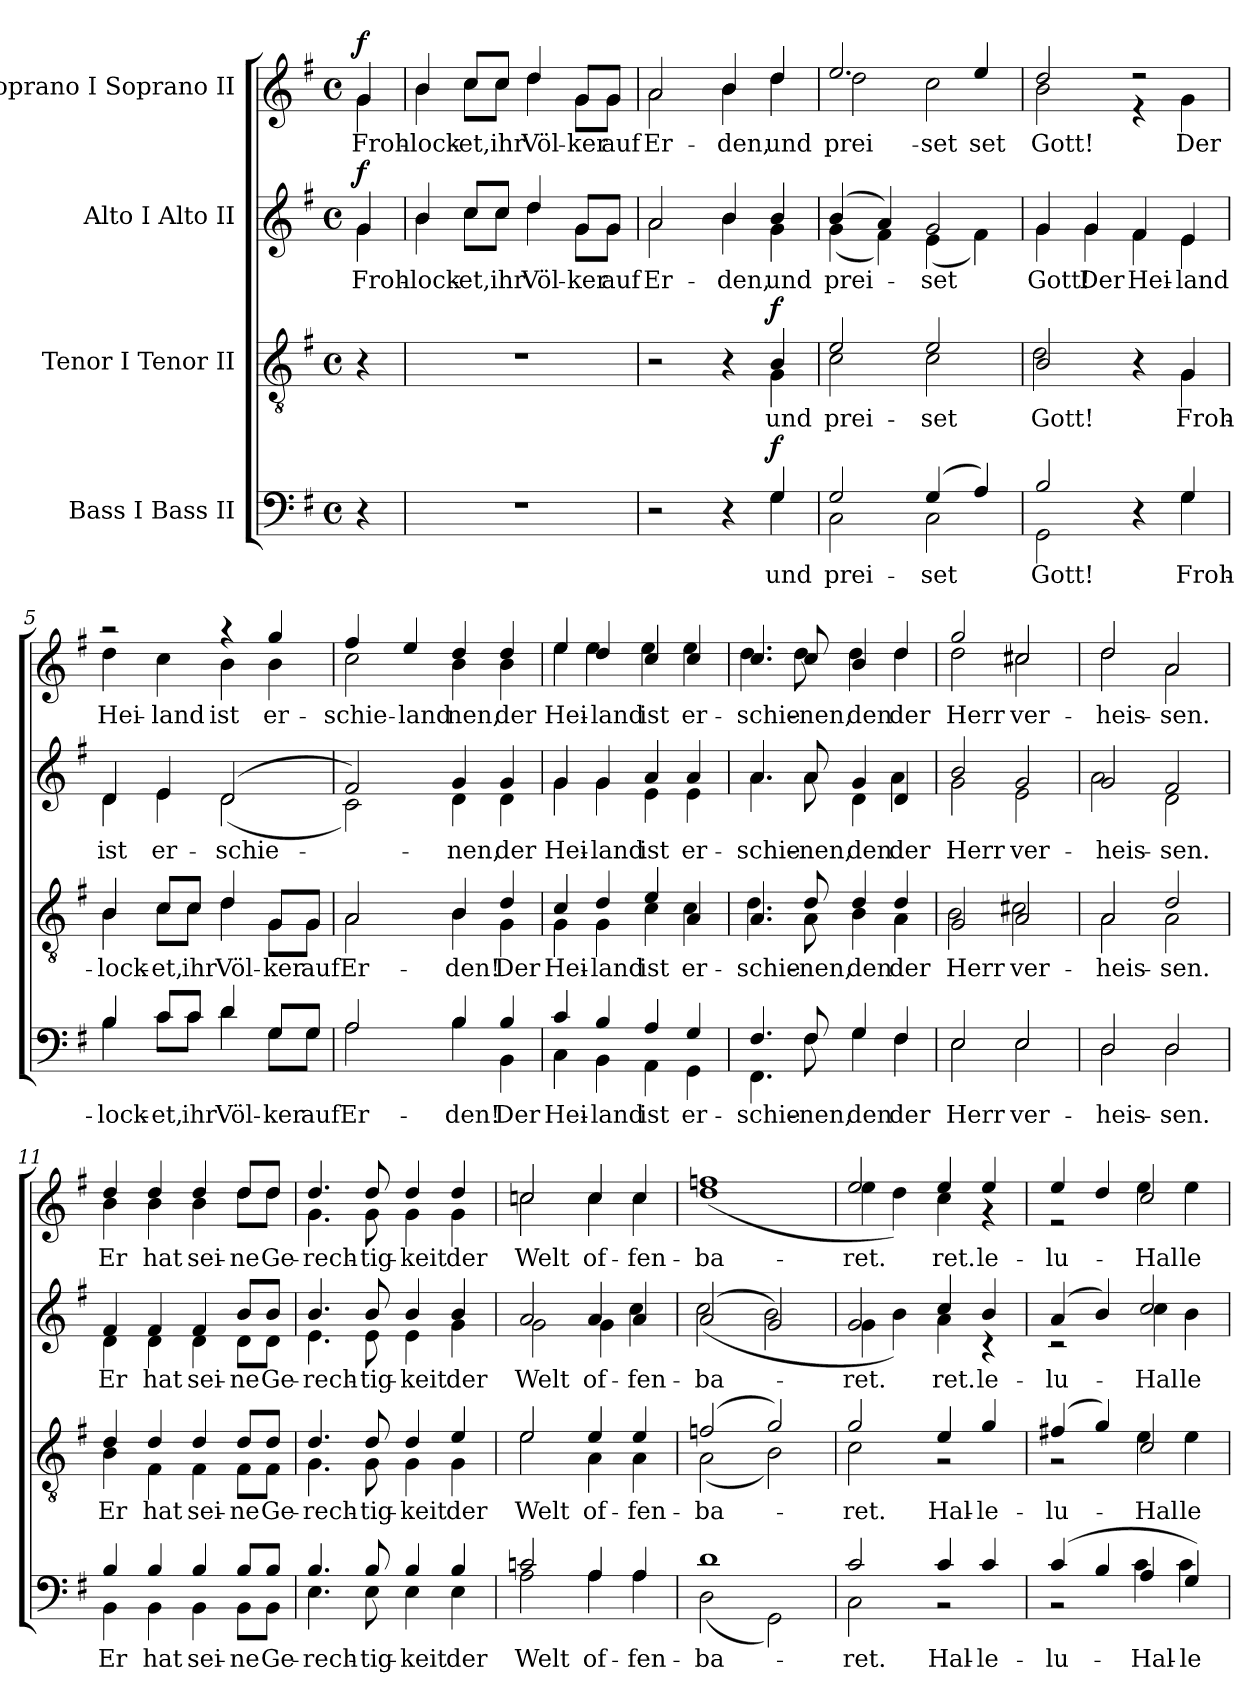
**kern	**text	**dynam	**kern	**text	**dynam	**kern	**text	**dynam	**kern	**text	**dynam
*part4	*part4	*part4	*part3	*part3	*part3	*part2	*part2	*part2	*part1	*part1	*part1
*staff4	*staff4	*staff4	*staff3	*staff3	*staff3	*staff2	*staff2	*staff2	*staff1	*staff1	*staff1
*I"Bass I Bass II	*	*	*I"Tenor I Tenor II	*	*	*I"Alto I Alto II	*	*	*I"Soprano I Soprano II	*	*
*clefF4	*	*	*clefGv2	*	*	*clefG2	*	*	*clefG2	*	*
*k[f#]	*	*	*k[f#]	*	*	*k[f#]	*	*	*k[f#]	*	*
*G:	*	*	*G:	*	*	*G:	*	*	*G:	*	*
*M4/4	*	*	*M4/4	*	*	*M4/4	*	*	*M4/4	*	*
*met(c)	*	*	*met(c)	*	*	*met(c)	*	*	*met(c)	*	*
*MM106	*	*	*MM106	*	*	*MM106	*	*	*MM106	*	*
=	=	=	=	=	=	=	=	=	=	=	=
*	*	*	*	*	*	*^	*	*	*	*	*
!	!	!	!	!	!	!	!	!	!	!LO:TX:a:B:t=Allegro moderato.	!	!
!	!	!	!	!	!	!	!	!LO:LY:b	!LO:DY:a	!	!LO:LY:b	!LO:DY:a
*	*	*	*	*	*	*	*	*	*	*^	*	*
4r	.	.	4r	.	.	4g/	4g\	Froh-	f	4g/	4g\	Froh-	f
=1	=1	=1	=1	=1	=1	=1	=1	=1	=1	=1	=1	=1	=1
!	!	!	!	!	!	!	!	!LO:LY:b	!	!	!	!LO:LY:b	!
1r	.	.	1r	.	.	4b/	4b\	-lock-	.	4b/	4b\	-lock-	.
!	!	!	!	!	!	!	!	!LO:LY:b	!	!	!	!LO:LY:b	!
.	.	.	.	.	.	8cc/L	8cc\L	-et,	.	8cc/L	8cc\L	-et,	.
!	!	!	!	!	!	!	!	!LO:LY:b	!	!	!	!LO:LY:b	!
.	.	.	.	.	.	8cc/J	8cc\J	ihr	.	8cc/J	8cc\J	ihr	.
!	!	!	!	!	!	!	!	!LO:LY:b	!	!	!	!LO:LY:b	!
.	.	.	.	.	.	4dd/	4dd\	Völ-	.	4dd/	4dd\	Völ-	.
!	!	!	!	!	!	!	!	!LO:LY:b	!	!	!	!LO:LY:b	!
.	.	.	.	.	.	8g/L	8g\L	-ker	.	8g/L	8g\L	-ker	.
!	!	!	!	!	!	!	!	!LO:LY:b	!	!	!	!LO:LY:b	!
.	.	.	.	.	.	8g/J	8g\J	auf	.	8g/J	8g\J	auf	.
=2	=2	=2	=2	=2	=2	=2	=2	=2	=2	=2	=2	=2	=2
*^	*	*	*^	*	*	*	*	*	*	*	*	*	*
!	!	!	!	!	!	!	!	!	!	!LO:LY:b	!	!	!	!LO:LY:b	!
2r	2.ryy	.	.	2r	2.ryy	.	.	2a/	2a\	Er-	.	2a/	2a\	Er-	.
!	!	!	!	!	!	!	!	!	!	!LO:LY:b	!	!	!	!LO:LY:b	!
4r	.	.	.	4r	.	.	.	4b/	4b\	-den,	.	4b/	4b\	-den,	.
!	!	!LO:LY:b	!LO:DY:a	!	!	!LO:LY:b	!LO:DY:a	!	!	!LO:LY:b	!	!	!	!LO:LY:b	!
4G/	4G\	und	f	4B/	4G\	und	f	4b/	4g\	und	.	4dd/	4dd\	und	.
=3	=3	=3	=3	=3	=3	=3	=3	=3	=3	=3	=3	=3	=3	=3	=3
!	!	!LO:LY:b	!	!	!	!LO:LY:b	!	!	!	!LO:LY:b	!	!	!	!LO:LY:a	!
!	!	!	!	!	!	!	!	!	!	!	!	!	!	!LO:LY:b	!
2G/	2C\	prei-	.	2e/	2c\	prei-	.	(>4b/	(<4g\	prei-	.	2.ee/	2dd\	prei-	.
.	.	.	.	.	.	.	.	4a/)	4f#\)	.	.	.	.	.	.
!	!	!LO:LY:b	!	!	!	!LO:LY:b	!	!	!	!LO:LY:b	!	!	!	!LO:LY:b	!
(>4G/	2C\	-set	.	2e/	2c\	-set	.	2g/	(<4e\	-set	.	.	2cc\	-set	.
!	!	!	!	!	!	!	!	!	!	!	!	!	!	!LO:LY:a	!
4A/)	.	.	.	.	.	.	.	.	4f#\)	.	.	4ee/	.	-set	.
=4	=4	=4	=4	=4	=4	=4	=4	=4	=4	=4	=4	=4	=4	=4	=4
!	!	!LO:LY:b	!	!	!	!LO:LY:b	!	!	!	!LO:LY:b	!	!	!	!LO:LY:b	!
2B/	2GG\	Gott!	.	2B/	2d\	Gott!	.	4g/	4g\	Gott!	.	2dd/	2b\	Gott!	.
!	!	!	!	!	!	!	!	!	!	!LO:LY:b	!	!	!	!	!
.	.	.	.	.	.	.	.	4g/	4g\	Der	.	.	.	.	.
!	!	!	!	!	!	!	!	!	!	!LO:LY:b	!	!	!	!	!
4r	4ryy	.	.	4r	4ryy	.	.	4f#/	4f#\	Hei-	.	2r	4r	.	.
!	!	!LO:LY:b	!	!	!	!LO:LY:b	!	!	!	!LO:LY:b	!	!	!	!LO:LY:b	!
4G/	4G\	Froh-	.	4G/	4G\	Froh-	.	4e/	4e\	-land	.	.	4g\	Der	.
=5	=5	=5	=5	=5	=5	=5	=5	=5	=5	=5	=5	=5	=5	=5	=5
!	!	!LO:LY:b	!	!	!	!LO:LY:b	!	!	!	!LO:LY:b	!	!	!	!LO:LY:b	!
4B/	4B\	-lock-	.	4B/	4B\	-lock-	.	4d/	4d\	ist	.	2r	4dd\	Hei-	.
!	!	!LO:LY:b	!	!	!	!LO:LY:b	!	!	!	!LO:LY:b	!	!	!	!LO:LY:b	!
8c/L	8c\L	-et,	.	8c/L	8c\L	-et,	.	4e/	4e\	er-	.	.	4cc\	-land	.
!	!	!LO:LY:b	!	!	!	!LO:LY:b	!	!	!	!	!	!	!	!	!
8c/J	8c\J	ihr	.	8c/J	8c\J	ihr	.	.	.	.	.	.	.	.	.
!	!	!LO:LY:b	!	!	!	!LO:LY:b	!	!	!	!LO:LY:b	!	!	!	!LO:LY:b	!
4d/	4d\	Völ-	.	4d/	4d\	Völ-	.	(>2d/	(<2d\	-schie-	.	4r	4b\	ist	.
!	!	!LO:LY:b	!	!	!	!LO:LY:b	!	!	!	!	!	!	!	!LO:LY:a	!
!	!	!	!	!	!	!	!	!	!	!	!	!	!	!LO:LY:b	!
8G/L	8G\L	-ker	.	8G/L	8G\L	-ker	.	.	.	.	.	4gg/	4b\	er-	.
!	!	!LO:LY:b	!	!	!	!LO:LY:b	!	!	!	!	!	!	!	!	!
8G/J	8G\J	auf	.	8G/J	8G\J	auf	.	.	.	.	.	.	.	.	.
=6	=6	=6	=6	=6	=6	=6	=6	=6	=6	=6	=6	=6	=6	=6	=6
!	!	!LO:LY:b	!	!	!	!LO:LY:b	!	!	!	!LO:LY:b	!	!	!	!LO:LY:a	!
!	!	!	!	!	!	!	!	!	!	!	!	!	!	!LO:LY:b	!
2A/	2A\	Er-	.	2A/	2A\	Er-	.	2f#/)	2c\)	-­-	.	4ff#/	2cc\	­schie-	.
!	!	!	!	!	!	!	!	!	!	!	!	!	!	!LO:LY:a	!
.	.	.	.	.	.	.	.	.	.	.	.	4ee/	.	-land	.
!	!	!LO:LY:b	!	!	!	!LO:LY:b	!	!	!	!LO:LY:b	!	!	!	!LO:LY:a	!
!	!	!	!	!	!	!	!	!	!	!	!	!	!	!LO:LY:b	!
4B/	4B\	-den!	.	4B/	4B\	-den!	.	4g/	4d\	-nen,	.	4dd/	4b\	-nen,	.
!	!	!LO:LY:b	!	!	!	!LO:LY:b	!	!	!	!LO:LY:b	!	!	!	!LO:LY:a	!
!	!	!	!	!	!	!	!	!	!	!	!	!	!	!LO:LY:b	!
4B/	4BB\	Der	.	4d/	4G\	Der	.	4g/	4d\	der	.	4dd/	4b\	der	.
=7	=7	=7	=7	=7	=7	=7	=7	=7	=7	=7	=7	=7	=7	=7	=7
!	!	!LO:LY:b	!	!	!	!LO:LY:b	!	!	!	!LO:LY:b	!	!	!	!LO:LY:a	!
!	!	!	!	!	!	!	!	!	!	!	!	!	!	!LO:LY:b	!
4c/	4C\	Hei-	.	4c/	4G\	Hei-	.	4g/	4g\	Hei-	.	4ee/	4ee\	Hei-	.
!	!	!LO:LY:b	!	!	!	!LO:LY:b	!	!	!	!LO:LY:b	!	!	!	!LO:LY:a	!
!	!	!	!	!	!	!	!	!	!	!	!	!	!	!LO:LY:b	!
4B/	4BB\	-land	.	4d/	4G\	-land	.	4g/	4g\	-land	.	4dd/	4ee\	-land	.
!	!	!LO:LY:b	!	!	!	!LO:LY:b	!	!	!	!LO:LY:b	!	!	!	!LO:LY:b	!
4A/	4AA\	ist	.	4e/	4c\	ist	.	4a/	4e\	ist	.	4cc/	4ee\	ist	.
!	!	!LO:LY:b	!	!	!	!LO:LY:b	!	!	!	!LO:LY:b	!	!	!	!LO:LY:b	!
4G/	4GG\	er-	.	4A/	4c\	er-	.	4a/	4e\	er-	.	4cc/	4ee\	er-	.
=8	=8	=8	=8	=8	=8	=8	=8	=8	=8	=8	=8	=8	=8	=8	=8
!	!	!LO:LY:b	!	!	!	!LO:LY:b	!	!	!	!LO:LY:b	!	!	!	!LO:LY:b	!
4.F#/	4.FF#\	-schie-	.	4.A/	4.d\	-schie-	.	4.a/	4.a\	-schie-	.	4.cc/	4.dd\	-schie-	.
!	!	!LO:LY:b	!	!	!	!LO:LY:b	!	!	!	!LO:LY:b	!	!	!	!LO:LY:b	!
8F#/	8F#\	-nen,	.	8d/	8A\	-nen,	.	8a/	8a\	-nen,	.	8cc/	8dd\	-nen,	.
!	!	!LO:LY:b	!	!	!	!LO:LY:b	!	!	!	!LO:LY:b	!	!	!	!LO:LY:b	!
4G/	4G\	den	.	4d/	4B\	den	.	4g/	4d\	den	.	4b/	4dd\	den	.
!	!	!LO:LY:b	!	!	!	!LO:LY:b	!	!	!	!LO:LY:b	!	!	!	!LO:LY:b	!
4F#/	4F#\	der	.	4d/	4A\	der	.	4d/	4a\	der	.	4dd/	4dd\	der	.
=9	=9	=9	=9	=9	=9	=9	=9	=9	=9	=9	=9	=9	=9	=9	=9
!	!	!LO:LY:b	!	!	!	!LO:LY:b	!	!	!	!LO:LY:b	!	!	!	!LO:LY:b	!
2E/	2E\	Herr	.	2G/	2B\	Herr	.	2b/	2g\	Herr	.	2gg/	2dd\	Herr	.
!	!	!LO:LY:b	!	!	!	!LO:LY:b	!	!	!	!LO:LY:b	!	!	!	!LO:LY:b	!
2E/	2E\	ver-	.	2A/	2c#X\	ver-	.	2g/	2e\	ver-	.	2cc#X/	2cc#\	ver-	.
=10	=10	=10	=10	=10	=10	=10	=10	=10	=10	=10	=10	=10	=10	=10	=10
!	!	!LO:LY:b	!	!	!	!LO:LY:b	!	!	!	!LO:LY:b	!	!	!	!LO:LY:b	!
2D/	2D\	-heis-	.	2A/	2A\	-heis-	.	2g/	2a\	-heis-	.	2dd/	2dd\	-heis-	.
!	!	!LO:LY:b	!	!	!	!LO:LY:b	!	!	!	!LO:LY:b	!	!	!	!LO:LY:b	!
2D/	2D\	-sen.	.	2d/	2A\	-sen.	.	2f#/	2d\	-sen.	.	2a/	2a\	-sen.	.
=11	=11	=11	=11	=11	=11	=11	=11	=11	=11	=11	=11	=11	=11	=11	=11
!	!	!LO:LY:b	!	!	!	!LO:LY:b	!	!	!	!LO:LY:b	!	!	!	!LO:LY:b	!
4B/	4BB\	Er	.	4d/	4B\	Er	.	4f#/	4d\	Er	.	4dd/	4b\	Er	.
!	!	!LO:LY:b	!	!	!	!LO:LY:b	!	!	!	!LO:LY:b	!	!	!	!LO:LY:b	!
4B/	4BB\	hat	.	4d/	4F#\	hat	.	4f#/	4d\	hat	.	4dd/	4b\	hat	.
!	!	!LO:LY:b	!	!	!	!LO:LY:b	!	!	!	!LO:LY:b	!	!	!	!LO:LY:b	!
4B/	4BB\	sei-	.	4d/	4F#\	sei-	.	4f#/	4d\	sei-	.	4dd/	4b\	sei-	.
!	!	!LO:LY:b	!	!	!	!LO:LY:b	!	!	!	!LO:LY:b	!	!	!	!LO:LY:b	!
8B/L	8BB\L	-ne	.	8d/L	8F#\L	-ne	.	8b/L	8d\L	-ne	.	8dd/L	8dd\L	-ne	.
!	!	!LO:LY:b	!	!	!	!LO:LY:b	!	!	!	!LO:LY:b	!	!	!	!LO:LY:b	!
8B/J	8BB\J	Ge-	.	8d/J	8F#\J	Ge-	.	8b/J	8d\J	Ge-	.	8dd/J	8dd\J	Ge-	.
!!LO:LB:g=z	!!
=12	=12	=12	=12	=12	=12	=12	=12	=12	=12	=12	=12	=12	=12	=12	=12
!	!	!LO:LY:b	!	!	!	!LO:LY:b	!	!	!	!LO:LY:b	!	!	!	!LO:LY:b	!
4.B/	4.E\	-rech-	.	4.d/	4.G\	-rech-	.	4.b/	4.e\	-rech-	.	4.dd/	4.g\	-rech-	.
!	!	!LO:LY:b	!	!	!	!LO:LY:b	!	!	!	!LO:LY:b	!	!	!	!LO:LY:b	!
8B/	8E\	-tig-	.	8d/	8G\	-tig-	.	8b/	8e\	-tig-	.	8dd/	8g\	-tig-	.
!	!	!LO:LY:b	!	!	!	!LO:LY:b	!	!	!	!LO:LY:b	!	!	!	!LO:LY:b	!
4B/	4E\	-keit	.	4d/	4G\	-keit	.	4b/	4e\	-keit	.	4dd/	4g\	-keit	.
!	!	!LO:LY:b	!	!	!	!LO:LY:b	!	!	!	!LO:LY:b	!	!	!	!LO:LY:b	!
4B/	4E\	der	.	4e/	4G\	der	.	4b/	4g\	der	.	4dd/	4g\	der	.
=13	=13	=13	=13	=13	=13	=13	=13	=13	=13	=13	=13	=13	=13	=13	=13
!	!	!LO:LY:b	!	!	!	!LO:LY:b	!	!	!	!LO:LY:b	!	!	!	!LO:LY:b	!
2cn/	2A\	Welt	.	2e/	2e\	Welt	.	2a/	2g\	Welt	.	2ccn/	2cc\	Welt	.
!	!	!LO:LY:b	!	!	!	!LO:LY:b	!	!	!	!LO:LY:a	!	!	!	!	!
!	!	!	!	!	!	!	!	!	!	!LO:LY:b	!	!	!	!LO:LY:a	!
!	!	!	!	!	!	!	!	!	!	!	!	!	!	!LO:LY:b	!
4A/	4A\	of-	.	4e/	4A\	of-	.	4a/	4g\	of-	.	4cc/	4cc\	of-	.
!	!	!LO:LY:b	!	!	!	!LO:LY:b	!	!	!	!LO:LY:a	!	!	!	!	!
!	!	!	!	!	!	!	!	!	!	!LO:LY:b	!	!	!	!LO:LY:a	!
!	!	!	!	!	!	!	!	!	!	!	!	!	!	!LO:LY:b	!
4A/	4A\	-fen-	.	4e/	4A\	-fen-	.	4a/	4cc\	-fen-	.	4cc/	4cc\	-fen-	.
=14	=14	=14	=14	=14	=14	=14	=14	=14	=14	=14	=14	=14	=14	=14	=14
!	!	!LO:LY:b	!	!	!	!LO:LY:b	!	!	!	!LO:LY:a	!	!	!	!	!
!	!	!	!	!	!	!	!	!	!	!LO:LY:b	!	!	!	!LO:LY:a	!
!	!	!	!	!	!	!	!	!	!	!	!	!	!	!LO:LY:b	!
1d	(<2D\	-ba-	.	(>2fn/	(<2A\	-ba-	.	(>2a/	(<2cc\	-ba-	.	1ffn	(<1dd	-ba-	.
.	2GG\)	.	.	2g/)	2B\)	.	.	2g/)	2b\	.	.	.	.	.	.
=15	=15	=15	=15	=15	=15	=15	=15	=15	=15	=15	=15	=15	=15	=15	=15
!	!	!LO:LY:b	!	!	!	!LO:LY:b	!	!	!	!LO:LY:a	!	!	!	!LO:LY:a	!
2c/	2C\	-ret.	.	2g/	2c\	-ret.	.	2g/	4g\	-ret.	.	2ee/	4ee\	-ret.	.
.	.	.	.	.	.	.	.	.	4b\)	.	.	.	4dd\)	.	.
!	!	!LO:LY:a	!	!	!	!LO:LY:a	!	!	!	!LO:LY:a	!	!	!	!	!
!	!	!	!	!	!	!	!	!	!	!LO:LY:b	!	!	!	!LO:LY:a	!
!	!	!	!	!	!	!	!	!	!	!	!	!	!	!LO:LY:b	!
4c/	2r	Hal-	.	4e/	2r	Hal-	.	4cc/	4a\	-ret.	.	4ee/	4cc\	-ret.	.
!	!	!LO:LY:a	!	!	!	!LO:LY:a	!	!	!	!LO:LY:a	!	!	!	!LO:LY:a	!
4c/	.	-le-	.	4g/	.	-le-	.	4b/	4r	-le-	.	4ee/	4r	-le-	.
=16	=16	=16	=16	=16	=16	=16	=16	=16	=16	=16	=16	=16	=16	=16	=16
!	!	!LO:LY:a	!	!	!	!LO:LY:a	!	!	!	!LO:LY:a	!	!	!	!LO:LY:a	!
(>4c/	2r	-lu-	.	(>4f#X/	2r	-lu-	.	(>4a/	2r	-lu-	.	4ee/	2r	-lu-	.
4B/	.	.	.	4g/)	.	.	.	4b/)	.	.	.	4dd/	.	.	.
!	!	!LO:LY:b	!	!	!	!LO:LY:a	!	!	!	!	!	!	!	!	!
!	!	!	!	!	!	!LO:LY:b	!	!	!	!LO:LY:a	!	!	!	!	!
!	!	!	!	!	!	!	!	!	!	!LO:LY:b	!	!	!	!LO:LY:a	!
!	!	!	!	!	!	!	!	!	!	!	!	!	!	!LO:LY:b	!
4A/	4c\	Hal-	.	2c/	4e\	Hal-	.	2cc/	4cc\	Hal-	.	2cc/	4ee\	Hal-	.
!	!	!LO:LY:b	!	!	!	!LO:LY:b	!	!	!	!LO:LY:b	!	!	!	!LO:LY:b	!
4G/)	4c\	-le-	.	.	4e\	-le-	.	.	4b\	-le-	.	.	4ee\	-le-	.
*v	*v	*	*	*	*	*	*	*v	*v	*	*	*v	*v	*	*
*	*	*	*v	*v	*	*	*	*	*	*	*	*
=	=	=	=	=	=	=	=	=	=	=	=
*-	*-	*-	*-	*-	*-	*-	*-	*-	*-	*-	*-
